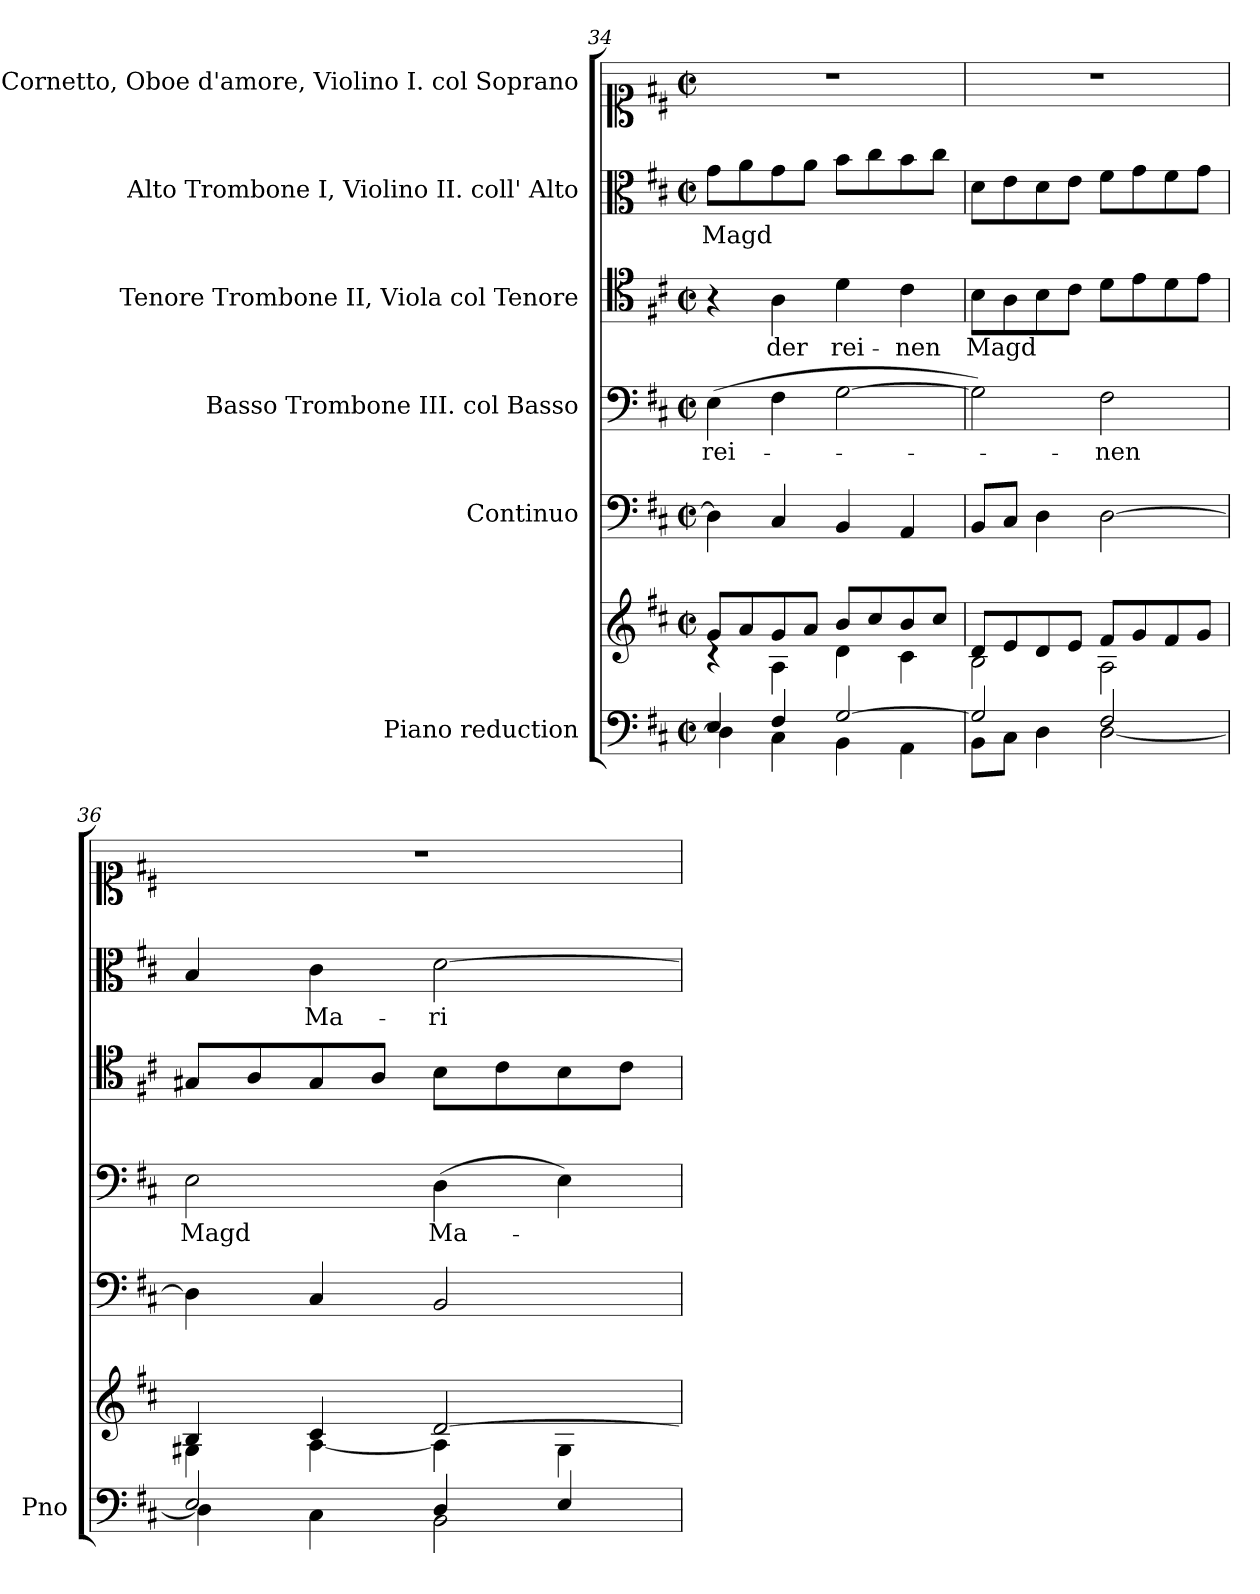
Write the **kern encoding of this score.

**kern	**kern	**kern	**kern	**text	**kern	**text	**kern	**text	**kern
*part6	*part6	*part5	*part4	*part4	*part3	*part3	*part2	*part2	*part1
*staff7	*staff6	*staff5	*staff4	*staff4	*staff3	*staff3	*staff2	*staff2	*staff1
*I"Piano reduction	*	*I"Continuo	*I"Basso  Trombone III. col Basso	*	*I"Tenore Trombone II, Viola col Tenore	*	*I"Alto Trombone I, Violino II.  coll' Alto	*	*I"Soprano Cornetto, Oboe d'amore, Violino I. col Soprano
*I'Pno	*	*	*	*	*	*	*	*	*
*clefF4	*clefG2	*clefF4	*clefF4	*	*clefC4	*	*clefC3	*	*clefC1
*k[f#c#]	*k[f#c#]	*k[f#c#]	*k[f#c#]	*	*k[f#c#]	*	*k[f#c#]	*	*k[f#c#]
*M2/2	*M2/2	*M2/2	*M2/2	*	*M2/2	*	*M2/2	*	*M2/2
*met(c|)	*met(c|)	*met(c|)	*met(c|)	*	*met(c|)	*	*met(c|)	*	*met(c|)
=34	=34	=34	=34	=34	=34	=34	=34	=34	=34
*^	*^	*	*	*	*	*	*	*	*
!	!	!	!	!	!	!LO:LY:b	!	!	!	!LO:LY:b	!
4E/	4D\]	8g/L	4rc	4D\]	(>4E\	rei-	4r	.	8g\L	Magd	1r
.	.	8a/	.	.	.	.	.	.	8a\	.	.
!	!	!	!	!	!	!	!	!LO:LY:b	!	!	!
4F#/	4C#\	8g/	4A\	4C#/	4F#\	.	4A\	der	8g\	.	.
.	.	8a/J	.	.	.	.	.	.	8a\J	.	.
!	!	!	!	!	!	!	!	!LO:LY:b	!	!	!
[2G/	4BB\	8b/L	4d\	4BB/	[2G\	.	4d\	rei-	8b\L	.	.
.	.	8cc#/	.	.	.	.	.	.	8cc#\	.	.
!	!	!	!	!	!	!	!	!LO:LY:b	!	!	!
.	4AA\	8b/	4c#\	4AA/	.	.	4c#\	-nen	8b\	.	.
.	.	8cc#/J	.	.	.	.	.	.	8cc#\J	.	.
=35	=35	=35	=35	=35	=35	=35	=35	=35	=35	=35	=35
!	!	!	!	!	!	!	!	!LO:LY:b	!	!	!
2G/]	8BB\L	8d/L	2B\	8BB/L	2G\])	.	8B\L	Magd	8d\L	.	1r
.	8C#\J	8e/	.	8C#/J	.	.	8A\	.	8e\	.	.
.	4D\	8d/	.	4D\	.	.	8B\	.	8d\	.	.
.	.	8e/J	.	.	.	.	8c#\J	.	8e\J	.	.
!	!	!	!	!	!	!LO:LY:b	!	!	!	!	!
2F#/	[2D\	8f#/L	2A\	[2D\	2F#\	-nen	8d\L	.	8f#\L	.	.
.	.	8g/	.	.	.	.	8e\	.	8g\	.	.
.	.	8f#/	.	.	.	.	8d\	.	8f#\	.	.
.	.	8g/J	.	.	.	.	8e\J	.	8g\J	.	.
=36	=36	=36	=36	=36	=36	=36	=36	=36	=36	=36	=36
!	!	!	!	!	!	!LO:LY:b	!	!	!	!	!
2E/	4D\]	4B/	4G#X\	4D\]	2E\	Magd	8G#X/L	.	4B/	.	1r
.	.	.	.	.	.	.	8A/	.	.	.	.
!	!	!	!	!	!	!	!	!	!	!LO:LY:b	!
.	4C#\	4c#/	[4A\	4C#/	.	.	8G#/	.	4c#\	Ma-	.
.	.	.	.	.	.	.	8A/J	.	.	.	.
!	!	!	!	!	!	!LO:LY:b	!	!	!	!LO:LY:b	!
4D/	2BB\	[2d/	4A\]	2BB/	(>4D\	Ma-	8B\L	.	[2d\	-ri-	.
.	.	.	.	.	.	.	8c#\	.	.	.	.
4E/	.	.	4G#\	.	4E\)	.	8B\	.	.	.	.
.	.	.	.	.	.	.	8c#\J	.	.	.	.
*v	*v	*	*	*	*	*	*	*	*	*	*
*	*v	*v	*	*	*	*	*	*	*	*
=	=	=	=	=	=	=	=	=	=
*-	*-	*-	*-	*-	*-	*-	*-	*-	*-
